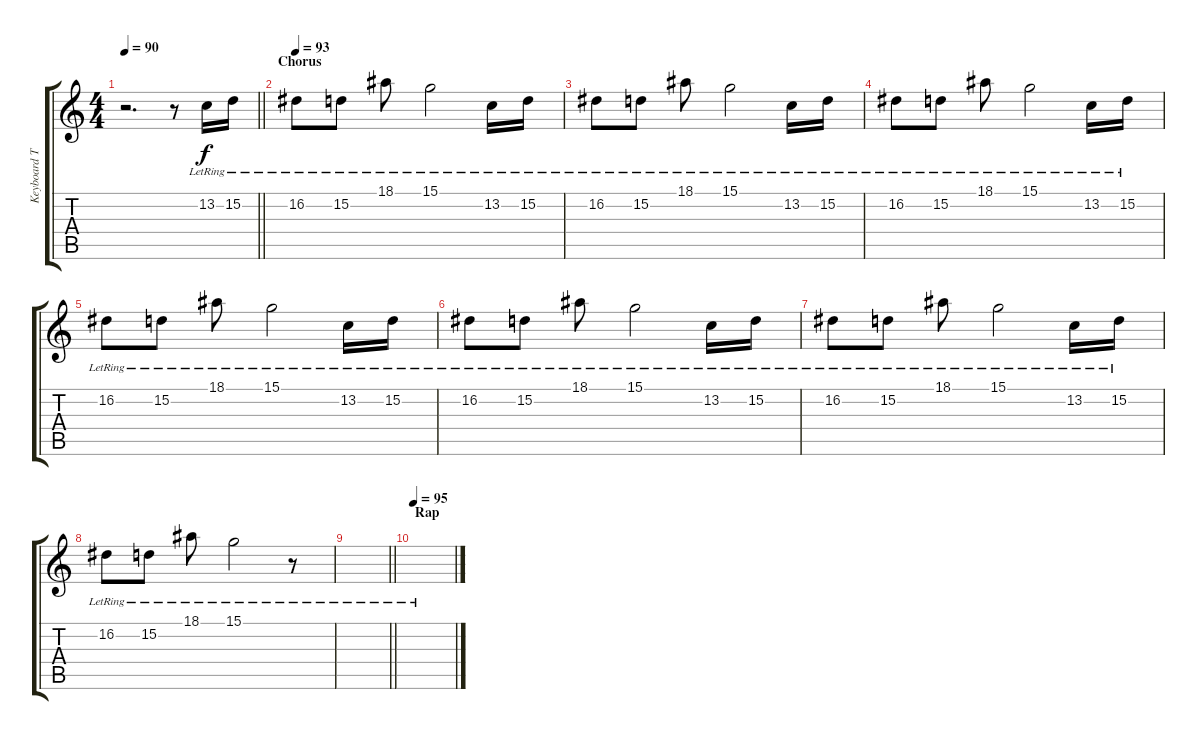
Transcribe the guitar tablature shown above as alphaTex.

\track ("Keyboard Treble (Ahmed)" "Keyboard T") {instrument electricgrandpiano}
\staff {score tabs}
\tuning (E4 B3 G3 D3 A2 D2) {hide}
\ts (4 4)
\tempo 90
\clef g2
\barLineRight lightlight
\ks c
r.2{d dy f} r.8 13.2{lr}.16 15.2{lr}.16 |
\section ("" "Chorus")
\tempo 93
16.2{lr}.8 15.2{lr}.8 18.1{lr}.8 15.1{lr}.2 13.2{lr}.16 15.2{lr}.16 |
16.2{lr}.8 15.2{lr}.8 18.1{lr}.8 15.1{lr}.2 13.2{lr}.16 15.2{lr}.16 |
16.2{lr}.8 15.2{lr}.8 18.1{lr}.8 15.1{lr}.2 13.2{lr}.16 15.2{lr}.16 |
16.2{lr}.8 15.2{lr}.8 18.1{lr}.8 15.1{lr}.2 13.2{lr}.16 15.2{lr}.16 |
16.2{lr}.8 15.2{lr}.8 18.1{lr}.8 15.1{lr}.2 13.2{lr}.16 15.2{lr}.16 |
16.2{lr}.8 15.2{lr}.8 18.1{lr}.8 15.1{lr}.2 13.2{lr}.16 15.2{lr}.16 |
16.2{lr}.8 15.2{lr}.8 18.1{lr}.8 15.1{lr}.2 r.8 |
\barLineRight lightlight
|
\section ("" "Rap")
\tempo 95
